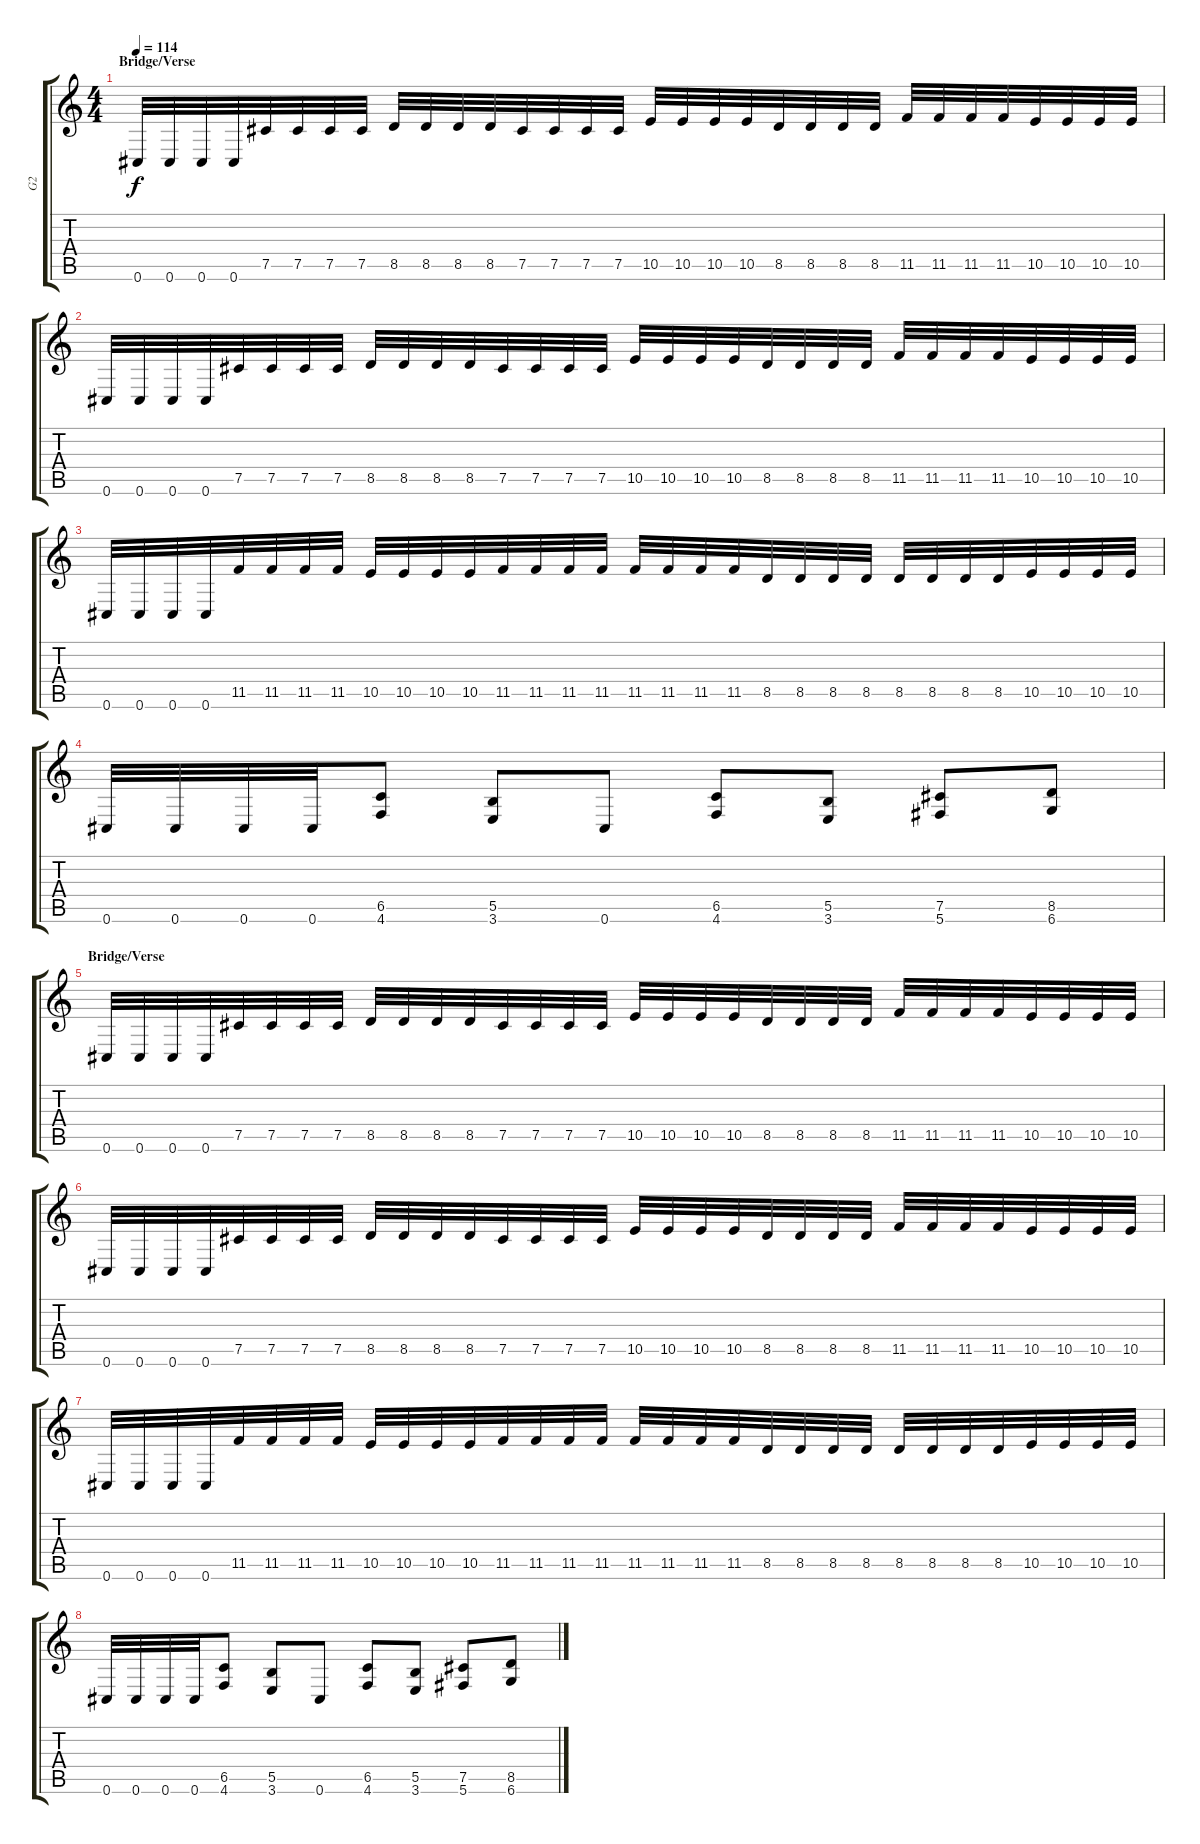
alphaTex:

\track ("G2" "G2") {instrument distortionguitar}
\staff {score tabs}
\tuning (Db4 Ab3 E3 B2 Gb2 Db2) {hide}
\ts (4 4)
\section ("" "Bridge/Verse")
\tempo 114
\clef g2
\ks c
0.6.32{dy f} 0.6.32 0.6.32 0.6.32 7.5.32 7.5.32 7.5.32 7.5.32 8.5.32 8.5.32 8.5.32 8.5.32 7.5.32 7.5.32 7.5.32 7.5.32 10.5.32 10.5.32 10.5.32 10.5.32 8.5.32 8.5.32 8.5.32 8.5.32 11.5.32 11.5.32 11.5.32 11.5.32 10.5.32 10.5.32 10.5.32 10.5.32 |
0.6.32 0.6.32 0.6.32 0.6.32 7.5.32 7.5.32 7.5.32 7.5.32 8.5.32 8.5.32 8.5.32 8.5.32 7.5.32 7.5.32 7.5.32 7.5.32 10.5.32 10.5.32 10.5.32 10.5.32 8.5.32 8.5.32 8.5.32 8.5.32 11.5.32 11.5.32 11.5.32 11.5.32 10.5.32 10.5.32 10.5.32 10.5.32 |
0.6.32 0.6.32 0.6.32 0.6.32 11.5.32 11.5.32 11.5.32 11.5.32 10.5.32 10.5.32 10.5.32 10.5.32 11.5.32 11.5.32 11.5.32 11.5.32 11.5.32 11.5.32 11.5.32 11.5.32 8.5.32 8.5.32 8.5.32 8.5.32 8.5.32 8.5.32 8.5.32 8.5.32 10.5.32 10.5.32 10.5.32 10.5.32 |
0.6.32 0.6.32 0.6.32 0.6.32 (6.5 4.6).8 (5.5 3.6).8 0.6.8 (6.5 4.6).8 (5.5 3.6).8 (7.5 5.6).8 (8.5 6.6).8 |
\section ("" "Bridge/Verse")
0.6.32 0.6.32 0.6.32 0.6.32 7.5.32 7.5.32 7.5.32 7.5.32 8.5.32 8.5.32 8.5.32 8.5.32 7.5.32 7.5.32 7.5.32 7.5.32 10.5.32 10.5.32 10.5.32 10.5.32 8.5.32 8.5.32 8.5.32 8.5.32 11.5.32 11.5.32 11.5.32 11.5.32 10.5.32 10.5.32 10.5.32 10.5.32 |
0.6.32 0.6.32 0.6.32 0.6.32 7.5.32 7.5.32 7.5.32 7.5.32 8.5.32 8.5.32 8.5.32 8.5.32 7.5.32 7.5.32 7.5.32 7.5.32 10.5.32 10.5.32 10.5.32 10.5.32 8.5.32 8.5.32 8.5.32 8.5.32 11.5.32 11.5.32 11.5.32 11.5.32 10.5.32 10.5.32 10.5.32 10.5.32 |
0.6.32 0.6.32 0.6.32 0.6.32 11.5.32 11.5.32 11.5.32 11.5.32 10.5.32 10.5.32 10.5.32 10.5.32 11.5.32 11.5.32 11.5.32 11.5.32 11.5.32 11.5.32 11.5.32 11.5.32 8.5.32 8.5.32 8.5.32 8.5.32 8.5.32 8.5.32 8.5.32 8.5.32 10.5.32 10.5.32 10.5.32 10.5.32 |
0.6.32 0.6.32 0.6.32 0.6.32 (6.5 4.6).8 (5.5 3.6).8 0.6.8 (6.5 4.6).8 (5.5 3.6).8 (7.5 5.6).8 (8.5 6.6).8
